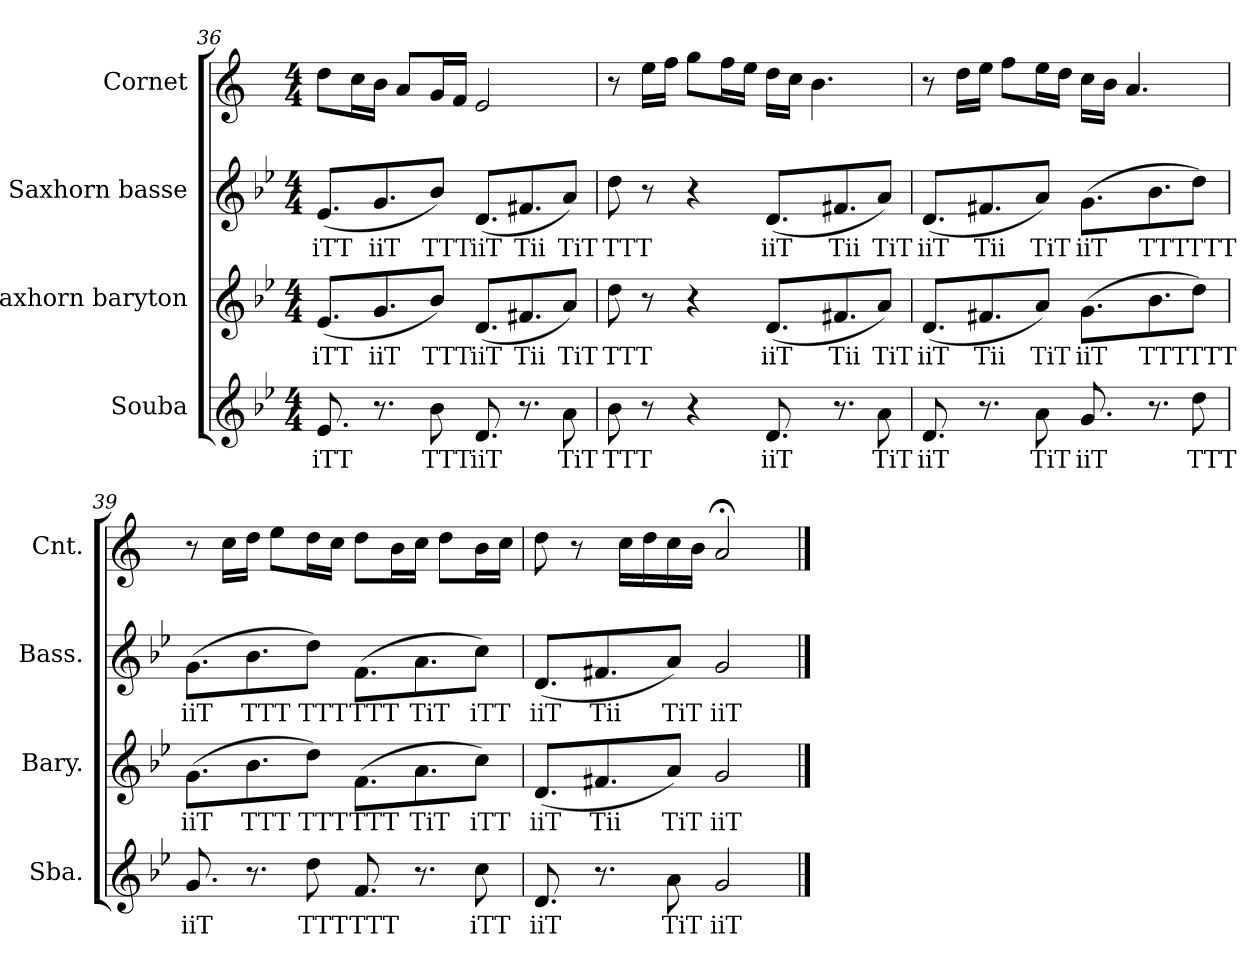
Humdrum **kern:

**kern	**text	**kern	**text	**kern	**text	**kern
*part4	*part4	*part3	*part3	*part2	*part2	*part1
*staff4	*staff4	*staff3	*staff3	*staff2	*staff2	*staff1
*I"Souba	*	*I"saxhorn baryton	*	*I"Saxhorn basse	*	*I"Cornet
*I'Sba.	*	*I'Bary.	*	*I'Bass.	*	*I'Cnt.
*clefG2	*	*clefG2	*	*clefG2	*	*clefG2
*ITrd15c26	*	*ITrd8c14	*	*ITrd8c14	*	*ITrd1c2
*k[b-e-]	*	*k[b-e-]	*	*k[b-e-]	*	*k[b-e-]
*M4/4	*	*M4/4	*	*M4/4	*	*M4/4
=36	=36	=36	=36	=36	=36	=36
!	!LO:LY:b	!	!LO:LY:b	!	!LO:LY:b	!
8.EE-/	iTT	(<8.E-/L	iTT	(<8.E-/L	iTT	8cc\L
.	.	.	.	.	.	16b-\L
!	!	!	!LO:LY:b	!	!LO:LY:b	!
8.r	.	8.G/	iiT	8.G/	iiT	16a\JJ
.	.	.	.	.	.	8g/L
!	!LO:LY:b	!	!LO:LY:b	!	!LO:LY:b	!
8BB-\	TTT	8B-/J)	TTT	8B-/J)	TTT	16f/L
.	.	.	.	.	.	16e-/JJ
!	!LO:LY:b	!	!LO:LY:b	!	!LO:LY:b	!
8.DD/	iiT	(<8.D/L	iiT	(<8.D/L	iiT	2d/
!	!	!	!LO:LY:b	!	!LO:LY:b	!
8.r	.	8.F#X/	Tii	8.F#X/	Tii	.
!	!LO:LY:b	!	!LO:LY:b	!	!LO:LY:b	!
8AA\	TiT	8A/J)	TiT	8A/J)	TiT	.
=37	=37	=37	=37	=37	=37	=37
!	!LO:LY:b	!	!LO:LY:b	!	!LO:LY:b	!
8BB-\	TTT	8d\	TTT	8d\	TTT	8r
8r	.	8r	.	8r	.	16dd\LL
.	.	.	.	.	.	16ee-\JJ
4r	.	4r	.	4r	.	8ff\L
.	.	.	.	.	.	16ee-\L
.	.	.	.	.	.	16dd\JJ
!	!LO:LY:b	!	!LO:LY:b	!	!LO:LY:b	!
8.DD/	iiT	(<8.D/L	iiT	(<8.D/L	iiT	16cc\LL
.	.	.	.	.	.	16b-\JJ
.	.	.	.	.	.	4.a\
!	!	!	!LO:LY:b	!	!LO:LY:b	!
8.r	.	8.F#X/	Tii	8.F#X/	Tii	.
!	!LO:LY:b	!	!LO:LY:b	!	!LO:LY:b	!
8AA\	TiT	8A/J)	TiT	8A/J)	TiT	.
!!LO:PB:g=z
=38	=38	=38	=38	=38	=38	=38
!	!LO:LY:b	!	!LO:LY:b	!	!LO:LY:b	!
8.DD/	iiT	(<8.D/L	iiT	(<8.D/L	iiT	8r
.	.	.	.	.	.	16cc\LL
!	!	!	!LO:LY:b	!	!LO:LY:b	!
8.r	.	8.F#X/	Tii	8.F#X/	Tii	16dd\JJ
.	.	.	.	.	.	8ee-\L
!	!LO:LY:b	!	!LO:LY:b	!	!LO:LY:b	!
8AA\	TiT	8A/J)	TiT	8A/J)	TiT	16dd\L
.	.	.	.	.	.	16cc\JJ
!	!LO:LY:b	!	!LO:LY:b	!	!LO:LY:b	!
8.GG/	iiT	(>8.G\L	iiT	(>8.G\L	iiT	16b-\LL
.	.	.	.	.	.	16a\JJ
.	.	.	.	.	.	4.g/
!	!	!	!LO:LY:b	!	!LO:LY:b	!
8.r	.	8.B-\	TTT	8.B-\	TTT	.
!	!LO:LY:b	!	!LO:LY:b	!	!LO:LY:b	!
8D\	TTT	8d\J)	TTT	8d\J)	TTT	.
=39	=39	=39	=39	=39	=39	=39
!	!LO:LY:b	!	!LO:LY:b	!	!LO:LY:b	!
8.GG/	iiT	(>8.G\L	iiT	(>8.G\L	iiT	8r
.	.	.	.	.	.	16b-\LL
!	!	!	!LO:LY:b	!	!LO:LY:b	!
8.r	.	8.B-\	TTT	8.B-\	TTT	16cc\JJ
.	.	.	.	.	.	8dd\L
!	!LO:LY:b	!	!LO:LY:b	!	!LO:LY:b	!
8D\	TTT	8d\J)	TTT	8d\J)	TTT	16cc\L
.	.	.	.	.	.	16b-\JJ
!	!LO:LY:b	!	!LO:LY:b	!	!LO:LY:b	!
8.FF/	TTT	(>8.F\L	TTT	(>8.F\L	TTT	8cc\L
.	.	.	.	.	.	16a\L
!	!	!	!LO:LY:b	!	!LO:LY:b	!
8.r	.	8.A\	TiT	8.A\	TiT	16b-\JJ
.	.	.	.	.	.	8cc\L
!	!LO:LY:b	!	!LO:LY:b	!	!LO:LY:b	!
8C\	iTT	8c\J)	iTT	8c\J)	iTT	16a\L
.	.	.	.	.	.	16b-\JJ
=40	=40	=40	=40	=40	=40	=40
!	!LO:LY:b	!	!LO:LY:b	!	!LO:LY:b	!
8.DD/	iiT	(<8.D/L	iiT	(<8.D/L	iiT	8cc\
.	.	.	.	.	.	8r
!	!	!	!LO:LY:b	!	!LO:LY:b	!
8.r	.	8.F#X/	Tii	8.F#X/	Tii	.
.	.	.	.	.	.	16b-\LL
.	.	.	.	.	.	16cc\
!	!LO:LY:b	!	!LO:LY:b	!	!LO:LY:b	!
8AA\	TiT	8A/J)	TiT	8A/J)	TiT	16b-\
.	.	.	.	.	.	16a\JJ
!	!LO:LY:b	!	!LO:LY:b	!	!LO:LY:b	!
2GG/	iiT	2G/	iiT	2G/	iiT	2g;</
==	==	==	==	==	==	==
*-	*-	*-	*-	*-	*-	*-
